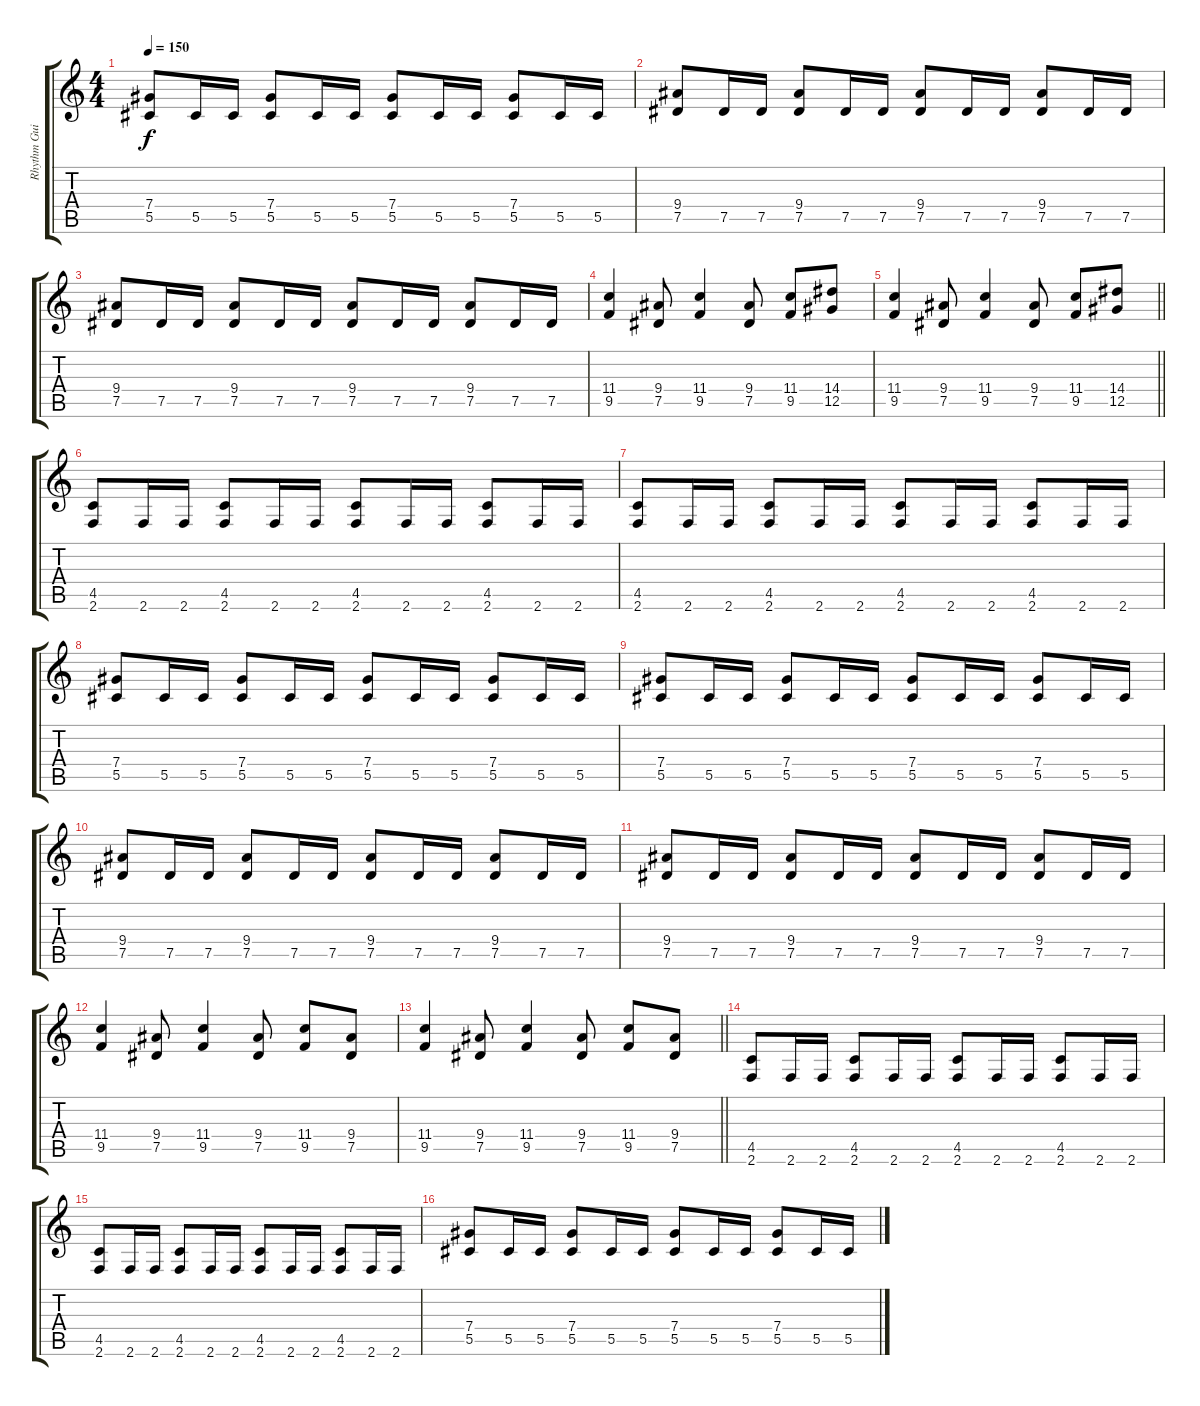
\track ("Rhythm Guitar" "Rhythm Gui") {instrument distortionguitar}
\staff {score tabs}
\tuning (Eb4 Bb3 Gb3 Db3 Ab2 Eb2) {hide}
\ts (4 4)
\tempo 150
\clef g2
\ks c
(7.4 5.5).8{dy f} 5.5.16 5.5.16 (7.4 5.5).8 5.5.16 5.5.16 (7.4 5.5).8 5.5.16 5.5.16 (7.4 5.5).8 5.5.16 5.5.16 |
(9.4 7.5).8 7.5.16 7.5.16 (9.4 7.5).8 7.5.16 7.5.16 (9.4 7.5).8 7.5.16 7.5.16 (9.4 7.5).8 7.5.16 7.5.16 |
(9.4 7.5).8 7.5.16 7.5.16 (9.4 7.5).8 7.5.16 7.5.16 (9.4 7.5).8 7.5.16 7.5.16 (9.4 7.5).8 7.5.16 7.5.16 |
(11.4 9.5).4 (9.4 7.5).8 (11.4 9.5).4 (9.4 7.5).8 (11.4 9.5).8 (14.4 12.5).8 |
\barLineRight lightlight
(11.4 9.5).4 (9.4 7.5).8 (11.4 9.5).4 (9.4 7.5).8 (11.4 9.5).8 (14.4 12.5).8 |
(4.5 2.6).8 2.6.16 2.6.16 (4.5 2.6).8 2.6.16 2.6.16 (4.5 2.6).8 2.6.16 2.6.16 (4.5 2.6).8 2.6.16 2.6.16 |
(4.5 2.6).8 2.6.16 2.6.16 (4.5 2.6).8 2.6.16 2.6.16 (4.5 2.6).8 2.6.16 2.6.16 (4.5 2.6).8 2.6.16 2.6.16 |
(7.4 5.5).8 5.5.16 5.5.16 (7.4 5.5).8 5.5.16 5.5.16 (7.4 5.5).8 5.5.16 5.5.16 (7.4 5.5).8 5.5.16 5.5.16 |
(7.4 5.5).8 5.5.16 5.5.16 (7.4 5.5).8 5.5.16 5.5.16 (7.4 5.5).8 5.5.16 5.5.16 (7.4 5.5).8 5.5.16 5.5.16 |
(9.4 7.5).8 7.5.16 7.5.16 (9.4 7.5).8 7.5.16 7.5.16 (9.4 7.5).8 7.5.16 7.5.16 (9.4 7.5).8 7.5.16 7.5.16 |
(9.4 7.5).8 7.5.16 7.5.16 (9.4 7.5).8 7.5.16 7.5.16 (9.4 7.5).8 7.5.16 7.5.16 (9.4 7.5).8 7.5.16 7.5.16 |
(11.4 9.5).4 (9.4 7.5).8 (11.4 9.5).4 (9.4 7.5).8 (11.4 9.5).8 (9.4 7.5).8 |
\barLineRight lightlight
(11.4 9.5).4 (9.4 7.5).8 (11.4 9.5).4 (9.4 7.5).8 (11.4 9.5).8 (9.4 7.5).8 |
(4.5 2.6).8 2.6.16 2.6.16 (4.5 2.6).8 2.6.16 2.6.16 (4.5 2.6).8 2.6.16 2.6.16 (4.5 2.6).8 2.6.16 2.6.16 |
(4.5 2.6).8 2.6.16 2.6.16 (4.5 2.6).8 2.6.16 2.6.16 (4.5 2.6).8 2.6.16 2.6.16 (4.5 2.6).8 2.6.16 2.6.16 |
(7.4 5.5).8 5.5.16 5.5.16 (7.4 5.5).8 5.5.16 5.5.16 (7.4 5.5).8 5.5.16 5.5.16 (7.4 5.5).8 5.5.16 5.5.16
